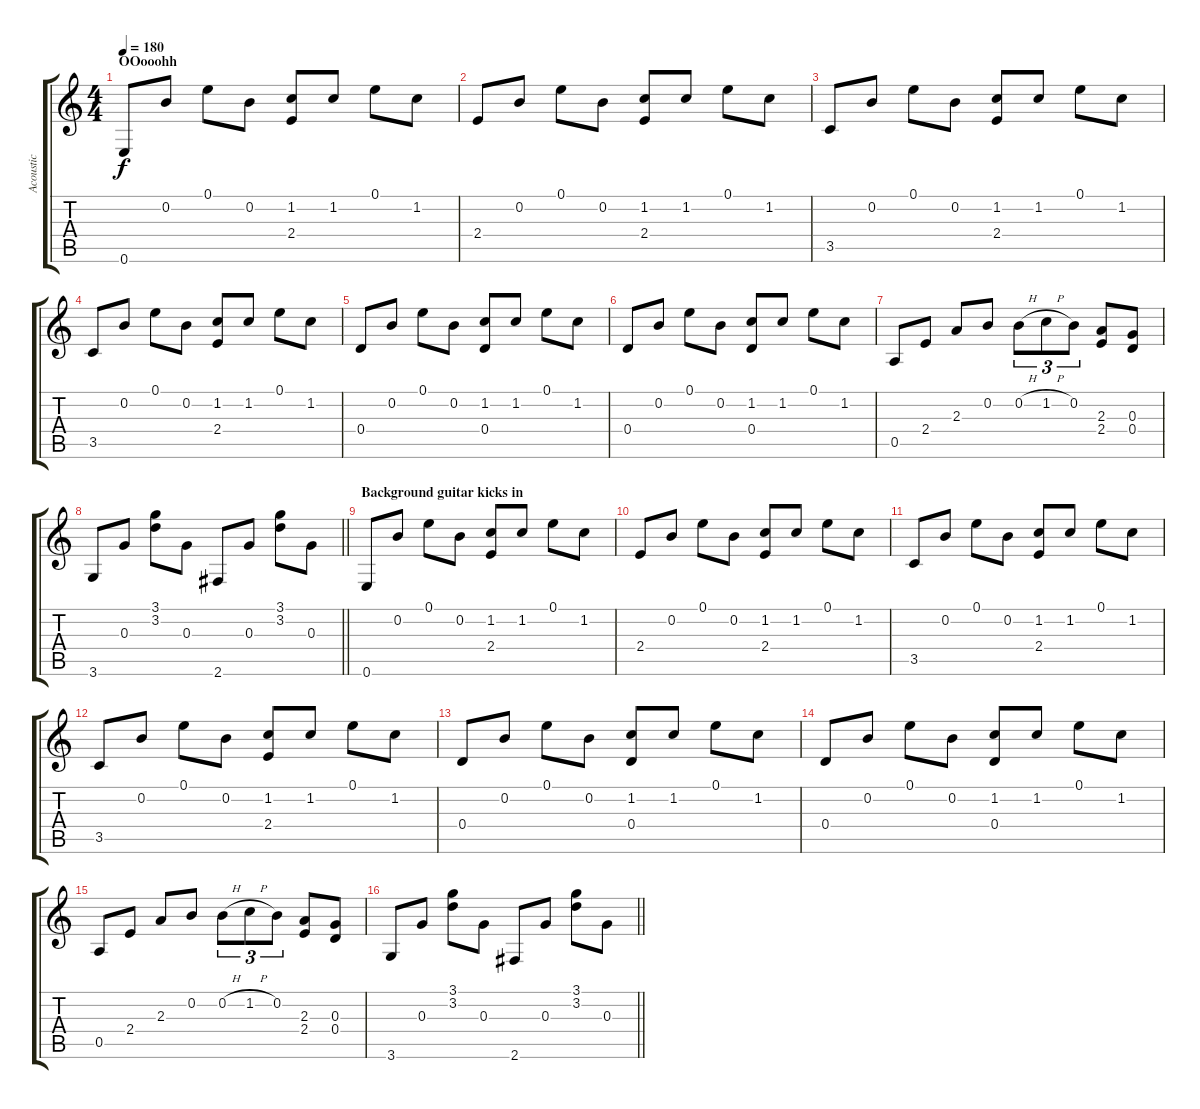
\track ("Acoustic" "Acoustic") {instrument acousticguitarsteel}
\staff {score tabs}
\tuning (E4 B3 G3 D3 A2 E2) {hide}
\ts (4 4)
\section ("" "OOooohh")
\tempo 180
\clef g2
\ks c
0.6.8{dy f} 0.2.8 0.1.8 0.2.8 (1.2 2.4).8 1.2.8 0.1.8 1.2.8 |
2.4.8 0.2.8 0.1.8 0.2.8 (1.2 2.4).8 1.2.8 0.1.8 1.2.8 |
3.5.8 0.2.8 0.1.8 0.2.8 (1.2 2.4).8 1.2.8 0.1.8 1.2.8 |
3.5.8 0.2.8 0.1.8 0.2.8 (1.2 2.4).8 1.2.8 0.1.8 1.2.8 |
0.4.8 0.2.8 0.1.8 0.2.8 (1.2 0.4).8 1.2.8 0.1.8 1.2.8 |
0.4.8 0.2.8 0.1.8 0.2.8 (1.2 0.4).8 1.2.8 0.1.8 1.2.8 |
0.5.8 2.4.8 2.3.8 0.2.8 0.2{h}.8{tu (3 2)} 1.2{h}.8{tu (3 2)} 0.2.8{tu (3 2)} (2.3 2.4).8 (0.3 0.4).8 |
\barLineRight lightlight
3.6.8 0.3.8 (3.1 3.2).8 0.3.8 2.6.8 0.3.8 (3.1 3.2).8 0.3.8 |
\section ("" "Background guitar kicks in")
0.6.8 0.2.8 0.1.8 0.2.8 (1.2 2.4).8 1.2.8 0.1.8 1.2.8 |
2.4.8 0.2.8 0.1.8 0.2.8 (1.2 2.4).8 1.2.8 0.1.8 1.2.8 |
3.5.8 0.2.8 0.1.8 0.2.8 (1.2 2.4).8 1.2.8 0.1.8 1.2.8 |
3.5.8 0.2.8 0.1.8 0.2.8 (1.2 2.4).8 1.2.8 0.1.8 1.2.8 |
0.4.8 0.2.8 0.1.8 0.2.8 (1.2 0.4).8 1.2.8 0.1.8 1.2.8 |
0.4.8 0.2.8 0.1.8 0.2.8 (1.2 0.4).8 1.2.8 0.1.8 1.2.8 |
0.5.8 2.4.8 2.3.8 0.2.8 0.2{h}.8{tu (3 2)} 1.2{h}.8{tu (3 2)} 0.2.8{tu (3 2)} (2.3 2.4).8 (0.3 0.4).8 |
\barLineRight lightlight
3.6.8 0.3.8 (3.1 3.2).8 0.3.8 2.6.8 0.3.8 (3.1 3.2).8 0.3.8
